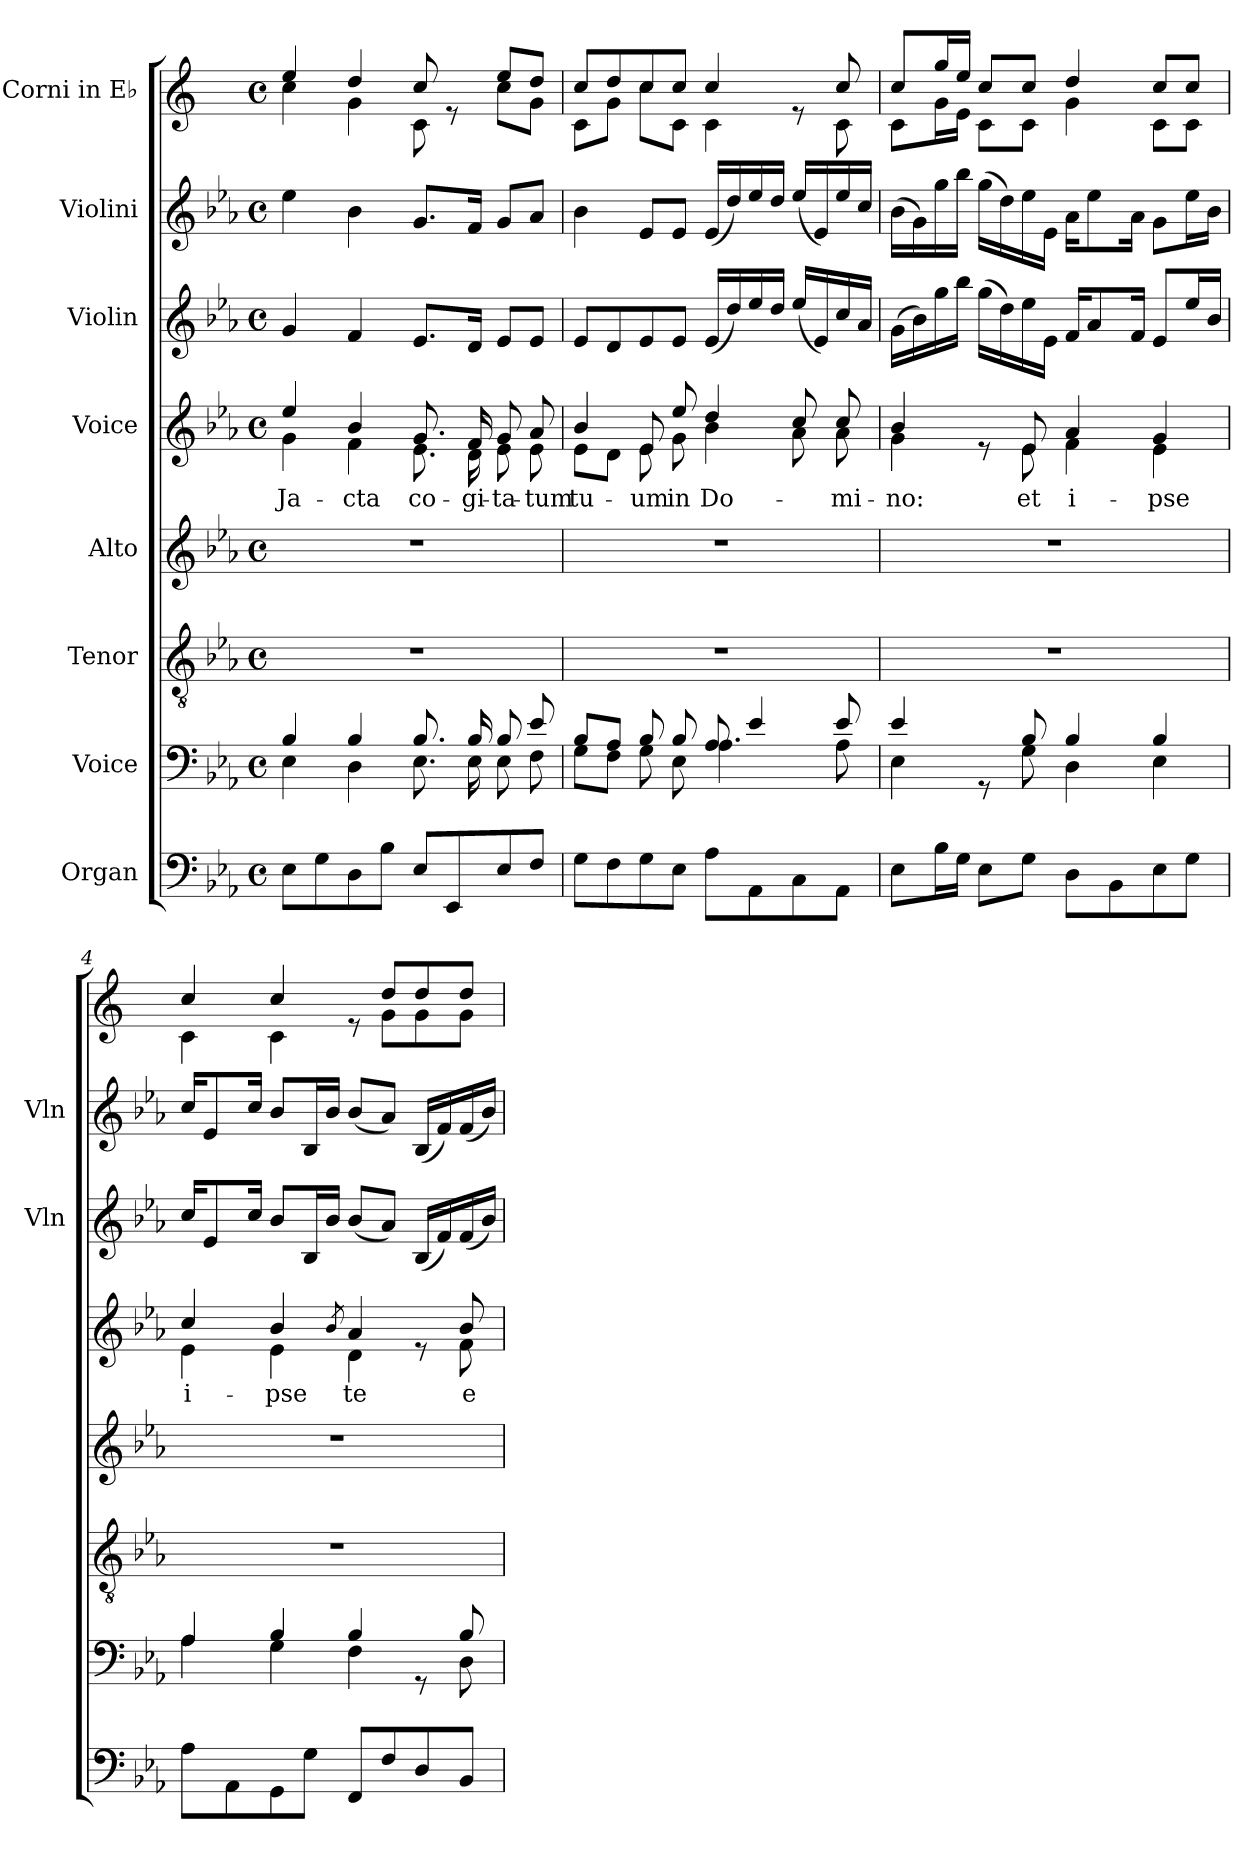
**kern	**kern	**kern	**kern	**kern	**text	**kern	**kern	**kern
*part8	*part7	*part6	*part5	*part4	*part4	*part3	*part2	*part1
*staff8	*staff7	*staff6	*staff5	*staff4	*staff4	*staff3	*staff2	*staff1
*I"Organ	*I"Voice	*I"Tenor	*I"Alto	*I"Voice	*	*I"Violin	*I"Violini	*I"Corni in E♭
*	*	*	*	*	*	*I'Vln	*I'Vln	*
*clefF4	*clefF4	*clefGv2	*clefG2	*clefG2	*	*clefG2	*clefG2	*clefG2
*	*	*	*	*	*	*	*	*ITrd5c9
*k[b-e-a-]	*k[b-e-a-]	*k[b-e-a-]	*k[b-e-a-]	*k[b-e-a-]	*	*k[b-e-a-]	*k[b-e-a-]	*k[b-e-a-]
*M4/4	*M4/4	*M4/4	*M4/4	*M4/4	*	*M4/4	*M4/4	*M4/4
*met(c)	*met(c)	*met(c)	*met(c)	*met(c)	*	*met(c)	*met(c)	*met(c)
*MM80	*MM80	*MM80	*MM80	*MM80	*	*MM80	*MM80	*MM80
=1	=1	=1	=1	=1	=1	=1	=1	=1
*	*^	*	*	*	*	*	*	*
!	!	!	!	!	!	!	!	!	!LO:TX:a:B:t=[
!	!	!	!	!	!	!	!	!	!LO:TX:a:B:t=] Allegretto
!	!	!	!	!	!	!LO:LY:b	!	!	!
*	*	*	*	*	*^	*	*	*	*^
8E-\L	4B-/	4E-\	1r	1r	4ee-/	4g\	Ja-	4g/	4ee-\	4g/	4e-\
8G\	.	.	.	.	.	.	.	.	.	.	.
!	!	!	!	!	!	!	!LO:LY:b	!	!	!	!
8D\	4B-/	4D\	.	.	4b-/	4f\	-cta	4f/	4b-\	4f/	4B-\
8B-\J	.	.	.	.	.	.	.	.	.	.	.
!	!	!	!	!	!	!	!LO:LY:b	!	!	!	!
8E-/L	8.B-/	8.E-\	.	.	8.g/	8.e-\	co-	8.e-/L	8.g/L	8e-/	8E-\
8EE-/	.	.	.	.	.	.	.	.	.	8re	8ryy
!	!	!	!	!	!	!	!LO:LY:b	!	!	!	!
.	16B-/	16E-\	.	.	16f/	16d\	-gi-	16d/Jk	16f/Jk	.	.
!	!	!	!	!	!	!	!LO:LY:b	!	!	!	!
8E-/	8B-/	8E-\	.	.	8g/	8e-\	-ta-	8e-/L	8g/L	8g/L	8e-\L
!	!	!	!	!	!	!	!LO:LY:b	!	!	!	!
8F/J	8e-/	8F\	.	.	8a-/	8e-\	-tum	8e-/J	8a-/J	8f/J	8B-\J
=2	=2	=2	=2	=2	=2	=2	=2	=2	=2	=2	=2
!	!	!	!	!	!	!	!LO:LY:b	!	!	!	!
8G\L	8B-/L	8G\L	1r	1r	4b-/	8e-\L	tu-	8e-/L	4b-\	8e-/L	8E-\L
8F\	8A-/J	8F\J	.	.	.	8d\J	.	8d/	.	8f/	8B-\J
!	!	!	!	!	!	!	!LO:LY:b	!	!	!	!
8G\	8B-/	8G\	.	.	8e-/	8e-\	-um	8e-/	8e-/L	8e-/	8e-\L
!	!	!	!	!	!	!	!LO:LY:b	!	!	!	!
8E-\J	8B-/	8E-\	.	.	8ee-/	8g\	in	8e-/J	8e-/J	8e-/J	8E-\J
!	!	!	!	!	!	!	!LO:LY:b	!	!	!	!
8A-\L	8A-/	4.A-\	.	.	4dd/	4b-\	Do-	(16e-/LL	(16e-/LL	4e-/	4E-\
.	.	.	.	.	.	.	.	16dd/)	16dd/)	.	.
8AA-\	4e-/	.	.	.	.	.	.	16ee-/	16ee-/	.	.
.	.	.	.	.	.	.	.	16dd/JJ	16dd/JJ	.	.
8C\	.	.	.	.	8cc/	8a-\	.	(16ee-/LL	(16ee-/LL	8re	8ryy
.	.	.	.	.	.	.	.	16e-/)	16e-/)	.	.
!	!	!	!	!	!	!	!LO:LY:b	!	!	!	!
8AA-\J	8e-/	8A-\	.	.	8cc/	8a-\	-mi-	16cc/	16ee-/	8e-/	8E-\
.	.	.	.	.	.	.	.	16a-/JJ	16cc/JJ	.	.
=3	=3	=3	=3	=3	=3	=3	=3	=3	=3	=3	=3
!	!	!	!	!	!	!	!LO:LY:b	!	!	!	!
8E-\L	4e-/	4E-\	1r	1r	4b-/	4g\	-no:	(16g\LL	(16b-\LL	8e-/L	8E-\L
.	.	.	.	.	.	.	.	16b-\)	16g\)	.	.
16B-\L	.	.	.	.	.	.	.	16gg\	16gg\	16b-/L	16B-\L
16G\JJ	.	.	.	.	.	.	.	16bb-\JJ	16bb-\JJ	16g/JJ	16G\JJ
8E-\L	8rGG	8ryy	.	.	8re	8ryy	.	(16gg\LL	(16gg\LL	8e-/L	8E-\L
.	.	.	.	.	.	.	.	16dd\)	16dd\)	.	.
!	!	!	!	!	!	!	!LO:LY:b	!	!	!	!
8G\J	8B-/	8G\	.	.	8e-/	8e-\	et	16ee-\	16ee-\	8e-/J	8E-\J
.	.	.	.	.	.	.	.	16e-\JJ	16e-\JJ	.	.
!	!	!	!	!	!	!	!LO:LY:b	!	!	!	!
8D\L	4B-/	4D\	.	.	4a-/	4f\	i-	16f/KL	16a-\KL	4f/	4B-\
.	.	.	.	.	.	.	.	8a-/	8ee-\	.	.
8BB-\	.	.	.	.	.	.	.	.	.	.	.
.	.	.	.	.	.	.	.	16f/Jk	16a-\Jk	.	.
!	!	!	!	!	!	!	!LO:LY:b	!	!	!	!
8E-\	4B-/	4E-\	.	.	4g/	4e-\	-pse	8e-/L	8g\L	8e-/L	8E-\L
8G\J	.	.	.	.	.	.	.	16ee-/L	16ee-\L	8e-/J	8E-\J
.	.	.	.	.	.	.	.	16b-/JJ	16b-\JJ	.	.
!!LO:LB:g=z	!!
=4	=4	=4	=4	=4	=4	=4	=4	=4	=4	=4	=4
!	!	!	!	!	!	!	!LO:LY:b	!	!	!	!
8A-\L	4A-/	4A-\	1r	1r	4cc/	4e-\	i-	16cc/KL	16cc/KL	4e-/	4E-\
.	.	.	.	.	.	.	.	8e-/	8e-/	.	.
8AA-\	.	.	.	.	.	.	.	.	.	.	.
.	.	.	.	.	.	.	.	16cc/Jk	16cc/Jk	.	.
!	!	!	!	!	!	!	!LO:LY:b	!	!	!	!
8GG\	4B-/	4G\	.	.	4b-/	4e-\	-pse	8b-/L	8b-/L	4e-/	4E-\
8G\J	.	.	.	.	.	.	.	16B-/L	16B-/L	.	.
.	.	.	.	.	.	.	.	16b-/JJ	16b-/JJ	.	.
.	.	.	.	.	8qb-/	.	.	.	.	.	.
!	!	!	!	!	!	!	!LO:LY:b	!	!	!	!
8FF/L	4B-/	4F\	.	.	4a-/	4d\	te	(8b-/L	(8b-/L	8re	8ryy
8F/	.	.	.	.	.	.	.	8a-/J)	8a-/J)	8f/L	8B-\L
8D/	8rGG	8ryy	.	.	8re	8ryy	.	(16B-/LL	(16B-/LL	8f/	8B-\
.	.	.	.	.	.	.	.	16f/)	16f/)	.	.
!	!	!	!	!	!	!	!LO:LY:b	!	!	!	!
8BB-/J	8B-/	8D\	.	.	8b-/	8f\	e-	(16f/	(16f/	8f/J	8B-\J
.	.	.	.	.	.	.	.	16b-/JJ)	16b-/JJ)	.	.
*	*v	*v	*	*	*v	*v	*	*	*	*v	*v
=	=	=	=	=	=	=	=	=
*-	*-	*-	*-	*-	*-	*-	*-	*-
